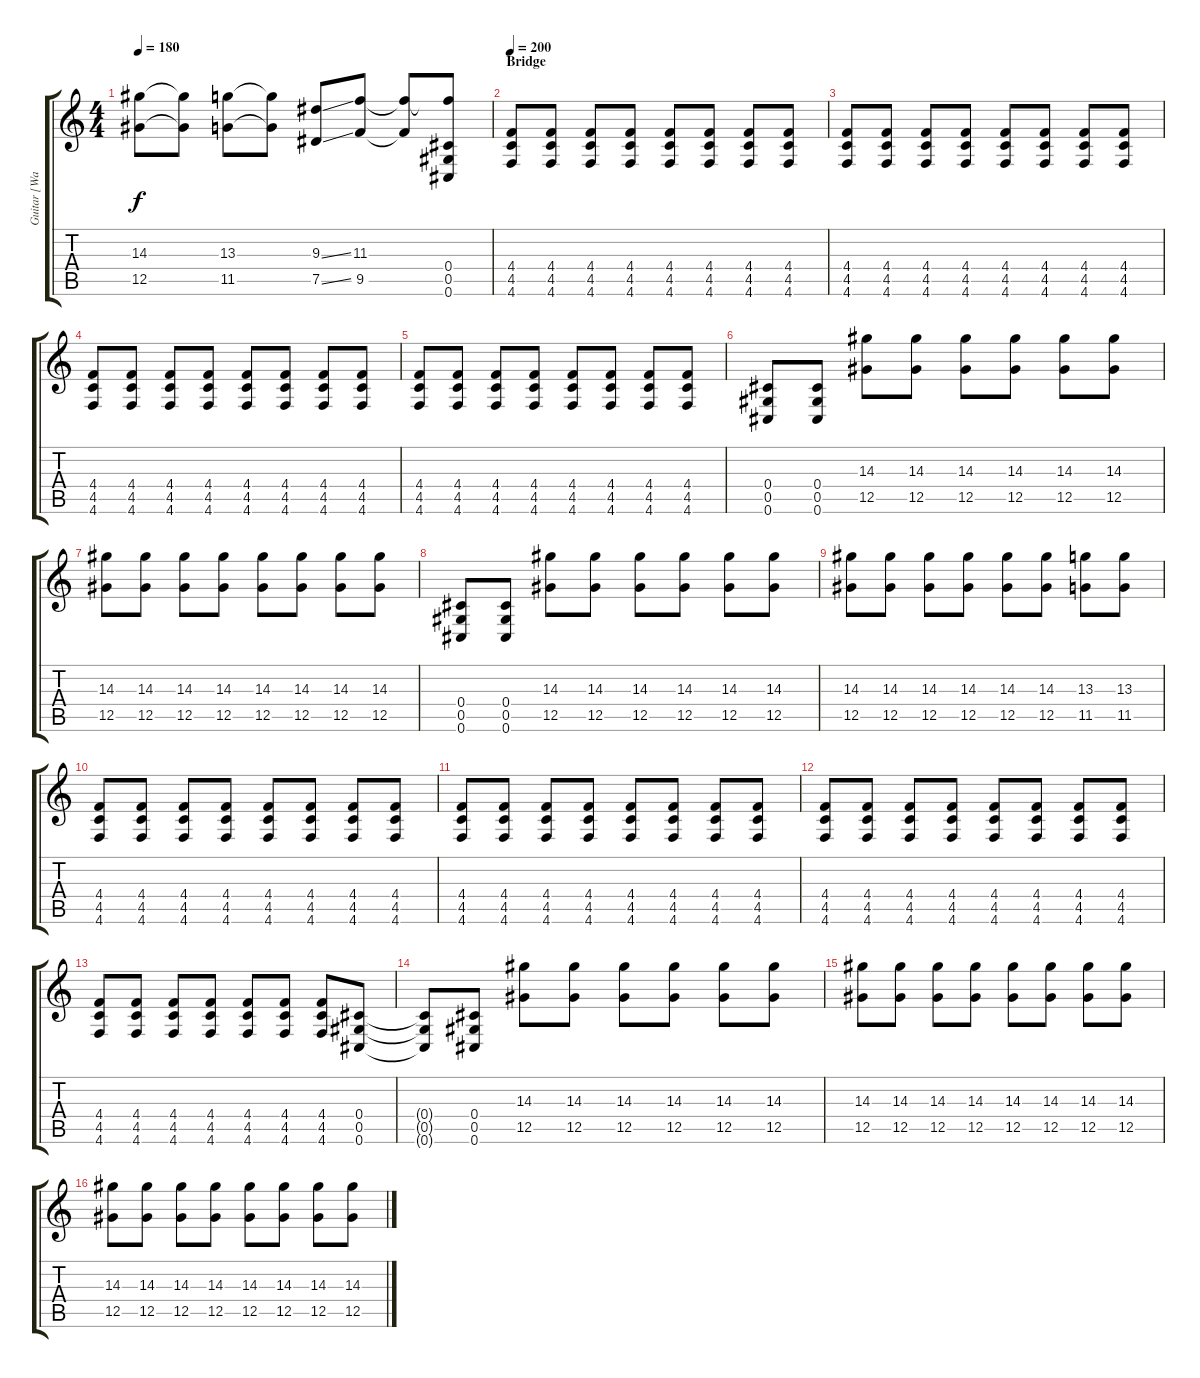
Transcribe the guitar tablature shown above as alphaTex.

\track ("Guitar [Wade Preston]" "Guitar [Wa") {instrument overdrivenguitar}
\staff {score tabs}
\tuning (Eb4 Bb3 Gb3 Db3 Ab2 Db2) {hide}
\ts (4 4)
\tempo 180
\clef g2
\ks c
(14.3{t} 12.5{t}).8{dy f} (14.3{t} 12.5{t}).8 (13.3 11.5).8 (13.3{t} 11.5{t}).8 (9.3{ss} 7.5{ss}).8 (11.3 9.5).8 (11.3{t} 9.5{t}).8 (11.3{t} 0.4 0.5 0.6).8 |
\section ("" "Bridge")
\tempo 200
(4.4 4.5 4.6).8 (4.4 4.5 4.6).8 (4.4 4.5 4.6).8 (4.4 4.5 4.6).8 (4.4 4.5 4.6).8 (4.4 4.5 4.6).8 (4.4 4.5 4.6).8 (4.4 4.5 4.6).8 |
(4.4 4.5 4.6).8 (4.4 4.5 4.6).8 (4.4 4.5 4.6).8 (4.4 4.5 4.6).8 (4.4 4.5 4.6).8 (4.4 4.5 4.6).8 (4.4 4.5 4.6).8 (4.4 4.5 4.6).8 |
(4.4 4.5 4.6).8 (4.4 4.5 4.6).8 (4.4 4.5 4.6).8 (4.4 4.5 4.6).8 (4.4 4.5 4.6).8 (4.4 4.5 4.6).8 (4.4 4.5 4.6).8 (4.4 4.5 4.6).8 |
(4.4 4.5 4.6).8 (4.4 4.5 4.6).8 (4.4 4.5 4.6).8 (4.4 4.5 4.6).8 (4.4 4.5 4.6).8 (4.4 4.5 4.6).8 (4.4 4.5 4.6).8 (4.4 4.5 4.6).8 |
(0.4 0.5 0.6).8 (0.4 0.5 0.6).8 (14.3 12.5).8 (14.3 12.5).8 (14.3 12.5).8 (14.3 12.5).8 (14.3 12.5).8 (14.3 12.5).8 |
(14.3 12.5).8 (14.3 12.5).8 (14.3 12.5).8 (14.3 12.5).8 (14.3 12.5).8 (14.3 12.5).8 (14.3 12.5).8 (14.3 12.5).8 |
(0.4 0.5 0.6).8 (0.4 0.5 0.6).8 (14.3 12.5).8 (14.3 12.5).8 (14.3 12.5).8 (14.3 12.5).8 (14.3 12.5).8 (14.3 12.5).8 |
(14.3 12.5).8 (14.3 12.5).8 (14.3 12.5).8 (14.3 12.5).8 (14.3 12.5).8 (14.3 12.5).8 (13.3 11.5).8 (13.3 11.5).8 |
(4.4 4.5 4.6).8 (4.4 4.5 4.6).8 (4.4 4.5 4.6).8 (4.4 4.5 4.6).8 (4.4 4.5 4.6).8 (4.4 4.5 4.6).8 (4.4 4.5 4.6).8 (4.4 4.5 4.6).8 |
(4.4 4.5 4.6).8 (4.4 4.5 4.6).8 (4.4 4.5 4.6).8 (4.4 4.5 4.6).8 (4.4 4.5 4.6).8 (4.4 4.5 4.6).8 (4.4 4.5 4.6).8 (4.4 4.5 4.6).8 |
(4.4 4.5 4.6).8 (4.4 4.5 4.6).8 (4.4 4.5 4.6).8 (4.4 4.5 4.6).8 (4.4 4.5 4.6).8 (4.4 4.5 4.6).8 (4.4 4.5 4.6).8 (4.4 4.5 4.6).8 |
(4.4 4.5 4.6).8 (4.4 4.5 4.6).8 (4.4 4.5 4.6).8 (4.4 4.5 4.6).8 (4.4 4.5 4.6).8 (4.4 4.5 4.6).8 (4.4 4.5 4.6).8 (0.4 0.5 0.6).8 |
(0.4{t} 0.5{t} 0.6{t}).8 (0.4 0.5 0.6).8 (14.3 12.5).8 (14.3 12.5).8 (14.3 12.5).8 (14.3 12.5).8 (14.3 12.5).8 (14.3 12.5).8 |
(14.3 12.5).8 (14.3 12.5).8 (14.3 12.5).8 (14.3 12.5).8 (14.3 12.5).8 (14.3 12.5).8 (14.3 12.5).8 (14.3 12.5).8 |
(14.3 12.5).8 (14.3 12.5).8 (14.3 12.5).8 (14.3 12.5).8 (14.3 12.5).8 (14.3 12.5).8 (14.3 12.5).8 (14.3 12.5).8
